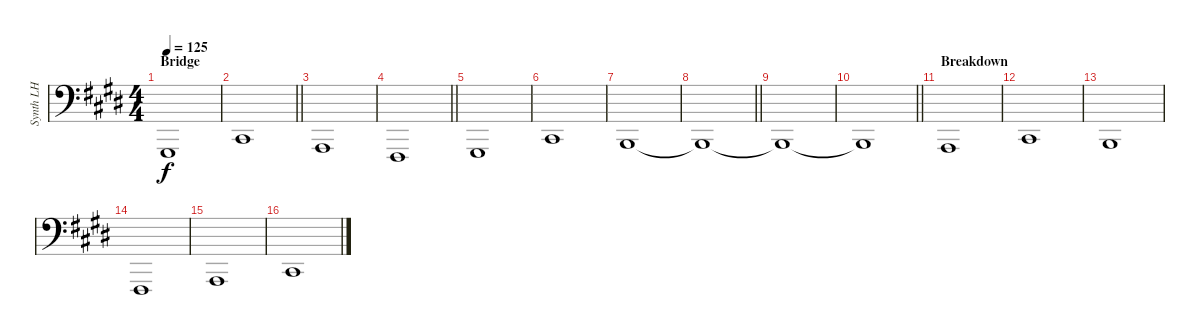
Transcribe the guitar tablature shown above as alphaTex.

\track ("Synth LH" "Synth LH") {instrument stringensemble1}
\staff {score}
\tuning (G2 D2 A1 E1) {hide}
\ts (4 4)
\section ("" "Bridge")
\tempo 125
\clef f4
\ks c#minor
4.4.1{dy f} |
\barLineRight lightlight
4.3.1 |
0.3.1 |
\barLineRight lightlight
2.4.1 |
4.4.1 |
4.3.1 |
2.3.1 |
\barLineRight lightlight
2.3{t}.1 |
2.3{t}.1 |
\barLineRight lightlight
2.3{t}.1 |
\section ("" "Breakdown")
0.3.1 |
4.3.1 |
2.3.1 |
2.4.1 |
0.3.1 |
4.3.1
